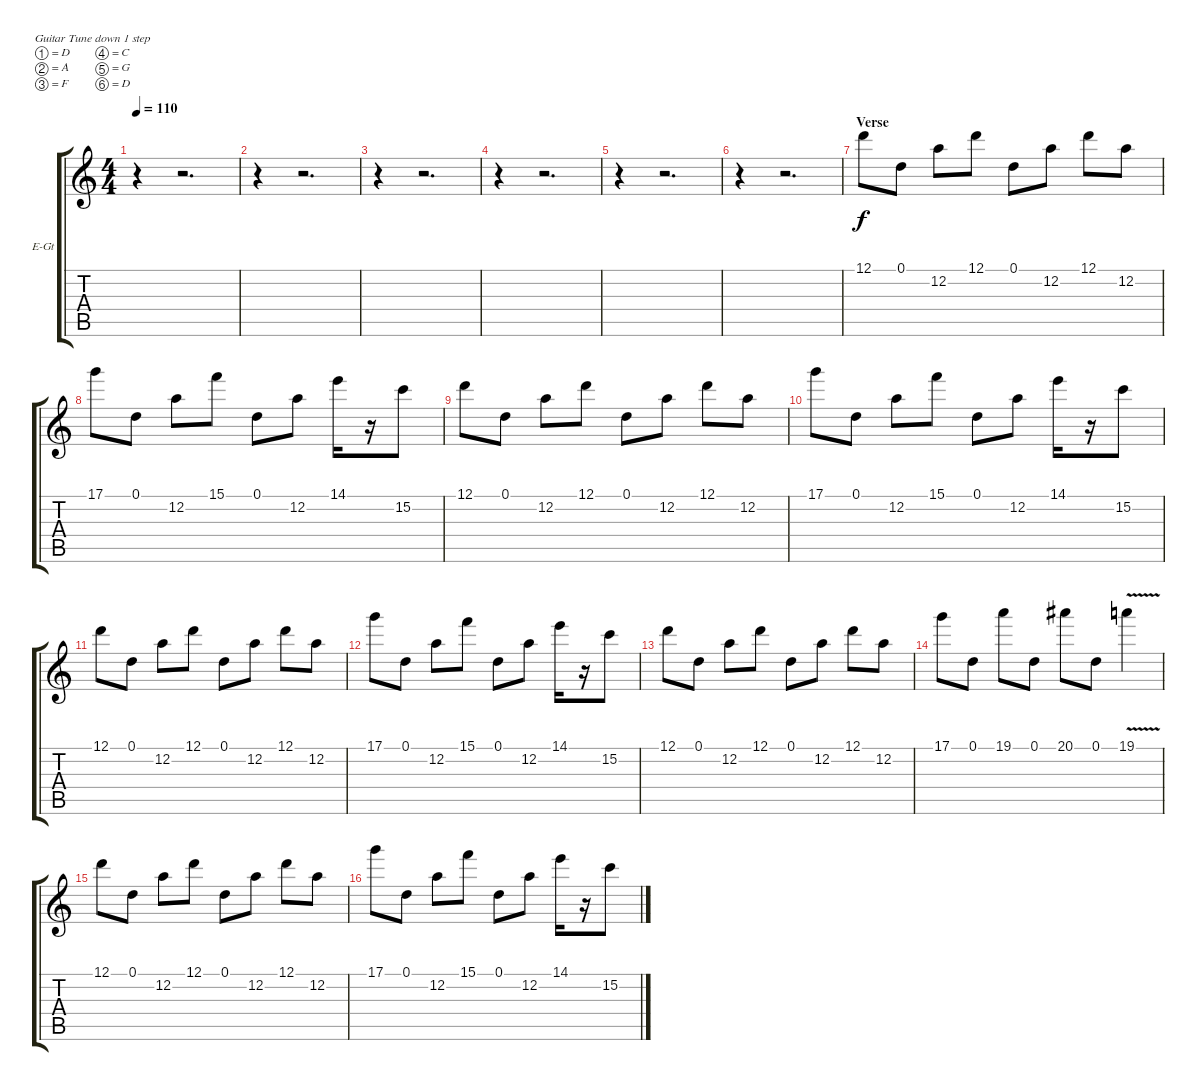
\bracketExtendMode groupsimilarinstruments
\firstSystemTrackNameOrientation horizontal
\otherSystemsTrackNameOrientation horizontal
\track ("Guitar - Lead" "E-Gt") {instrument overdrivenguitar}
\staff {score tabs}
\tuning (D4 A3 F3 C3 G2 D2)
\ts (4 4)
\tempo 110
\clef g2
\ks c
r.4{dy f} r.2{d} |
r.4 r.2{d} |
r.4 r.2{d} |
r.4 r.2{d} |
r.4 r.2{d} |
r.4 r.2{d} |
\section ("" "Verse")
12.1.8{lyrics (0 "") lyrics (1 "") lyrics (2 "") lyrics (3 "") lyrics (4 "")} 0.1.8{lyrics (0 "") lyrics (1 "") lyrics (2 "") lyrics (3 "") lyrics (4 "")} 12.2.8{lyrics (0 "") lyrics (1 "") lyrics (2 "") lyrics (3 "") lyrics (4 "")} 12.1.8{lyrics (0 "") lyrics (1 "") lyrics (2 "") lyrics (3 "") lyrics (4 "")} 0.1.8{lyrics (0 "") lyrics (1 "") lyrics (2 "") lyrics (3 "") lyrics (4 "")} 12.2.8{lyrics (0 "") lyrics (1 "") lyrics (2 "") lyrics (3 "") lyrics (4 "")} 12.1.8{lyrics (0 "") lyrics (1 "") lyrics (2 "") lyrics (3 "") lyrics (4 "")} 12.2.8{lyrics (0 "") lyrics (1 "") lyrics (2 "") lyrics (3 "") lyrics (4 "")} |
17.1.8{lyrics (0 "") lyrics (1 "") lyrics (2 "") lyrics (3 "") lyrics (4 "")} 0.1.8{lyrics (0 "") lyrics (1 "") lyrics (2 "") lyrics (3 "") lyrics (4 "")} 12.2.8{lyrics (0 "") lyrics (1 "") lyrics (2 "") lyrics (3 "") lyrics (4 "")} 15.1.8{lyrics (0 "") lyrics (1 "") lyrics (2 "") lyrics (3 "") lyrics (4 "")} 0.1.8{lyrics (0 "") lyrics (1 "") lyrics (2 "") lyrics (3 "") lyrics (4 "")} 12.2.8{lyrics (0 "") lyrics (1 "") lyrics (2 "") lyrics (3 "") lyrics (4 "")} 14.1.16{lyrics (0 "") lyrics (1 "") lyrics (2 "") lyrics (3 "") lyrics (4 "")} r.16 15.2.8{lyrics (0 "") lyrics (1 "") lyrics (2 "") lyrics (3 "") lyrics (4 "")} |
12.1.8{lyrics (0 "") lyrics (1 "") lyrics (2 "") lyrics (3 "") lyrics (4 "")} 0.1.8{lyrics (0 "") lyrics (1 "") lyrics (2 "") lyrics (3 "") lyrics (4 "")} 12.2.8{lyrics (0 "") lyrics (1 "") lyrics (2 "") lyrics (3 "") lyrics (4 "")} 12.1.8{lyrics (0 "") lyrics (1 "") lyrics (2 "") lyrics (3 "") lyrics (4 "")} 0.1.8{lyrics (0 "") lyrics (1 "") lyrics (2 "") lyrics (3 "") lyrics (4 "")} 12.2.8{lyrics (0 "") lyrics (1 "") lyrics (2 "") lyrics (3 "") lyrics (4 "")} 12.1.8{lyrics (0 "") lyrics (1 "") lyrics (2 "") lyrics (3 "") lyrics (4 "")} 12.2.8{lyrics (0 "") lyrics (1 "") lyrics (2 "") lyrics (3 "") lyrics (4 "")} |
17.1.8{lyrics (0 "") lyrics (1 "") lyrics (2 "") lyrics (3 "") lyrics (4 "")} 0.1.8{lyrics (0 "") lyrics (1 "") lyrics (2 "") lyrics (3 "") lyrics (4 "")} 12.2.8{lyrics (0 "") lyrics (1 "") lyrics (2 "") lyrics (3 "") lyrics (4 "")} 15.1.8{lyrics (0 "") lyrics (1 "") lyrics (2 "") lyrics (3 "") lyrics (4 "")} 0.1.8{lyrics (0 "") lyrics (1 "") lyrics (2 "") lyrics (3 "") lyrics (4 "")} 12.2.8{lyrics (0 "") lyrics (1 "") lyrics (2 "") lyrics (3 "") lyrics (4 "")} 14.1.16{lyrics (0 "") lyrics (1 "") lyrics (2 "") lyrics (3 "") lyrics (4 "")} r.16 15.2.8{lyrics (0 "") lyrics (1 "") lyrics (2 "") lyrics (3 "") lyrics (4 "")} |
12.1.8{lyrics (0 "") lyrics (1 "") lyrics (2 "") lyrics (3 "") lyrics (4 "")} 0.1.8{lyrics (0 "") lyrics (1 "") lyrics (2 "") lyrics (3 "") lyrics (4 "")} 12.2.8{lyrics (0 "") lyrics (1 "") lyrics (2 "") lyrics (3 "") lyrics (4 "")} 12.1.8{lyrics (0 "") lyrics (1 "") lyrics (2 "") lyrics (3 "") lyrics (4 "")} 0.1.8{lyrics (0 "") lyrics (1 "") lyrics (2 "") lyrics (3 "") lyrics (4 "")} 12.2.8{lyrics (0 "") lyrics (1 "") lyrics (2 "") lyrics (3 "") lyrics (4 "")} 12.1.8{lyrics (0 "") lyrics (1 "") lyrics (2 "") lyrics (3 "") lyrics (4 "")} 12.2.8{lyrics (0 "") lyrics (1 "") lyrics (2 "") lyrics (3 "") lyrics (4 "")} |
17.1.8{lyrics (0 "") lyrics (1 "") lyrics (2 "") lyrics (3 "") lyrics (4 "")} 0.1.8{lyrics (0 "") lyrics (1 "") lyrics (2 "") lyrics (3 "") lyrics (4 "")} 12.2.8{lyrics (0 "") lyrics (1 "") lyrics (2 "") lyrics (3 "") lyrics (4 "")} 15.1.8{lyrics (0 "") lyrics (1 "") lyrics (2 "") lyrics (3 "") lyrics (4 "")} 0.1.8{lyrics (0 "") lyrics (1 "") lyrics (2 "") lyrics (3 "") lyrics (4 "")} 12.2.8{lyrics (0 "") lyrics (1 "") lyrics (2 "") lyrics (3 "") lyrics (4 "")} 14.1.16{lyrics (0 "") lyrics (1 "") lyrics (2 "") lyrics (3 "") lyrics (4 "")} r.16 15.2.8{lyrics (0 "") lyrics (1 "") lyrics (2 "") lyrics (3 "") lyrics (4 "")} |
12.1.8{lyrics (0 "") lyrics (1 "") lyrics (2 "") lyrics (3 "") lyrics (4 "")} 0.1.8{lyrics (0 "") lyrics (1 "") lyrics (2 "") lyrics (3 "") lyrics (4 "")} 12.2.8{lyrics (0 "") lyrics (1 "") lyrics (2 "") lyrics (3 "") lyrics (4 "")} 12.1.8{lyrics (0 "") lyrics (1 "") lyrics (2 "") lyrics (3 "") lyrics (4 "")} 0.1.8{lyrics (0 "") lyrics (1 "") lyrics (2 "") lyrics (3 "") lyrics (4 "")} 12.2.8{lyrics (0 "") lyrics (1 "") lyrics (2 "") lyrics (3 "") lyrics (4 "")} 12.1.8{lyrics (0 "") lyrics (1 "") lyrics (2 "") lyrics (3 "") lyrics (4 "")} 12.2.8{lyrics (0 "") lyrics (1 "") lyrics (2 "") lyrics (3 "") lyrics (4 "")} |
17.1.8{lyrics (0 "") lyrics (1 "") lyrics (2 "") lyrics (3 "") lyrics (4 "")} 0.1.8{lyrics (0 "") lyrics (1 "") lyrics (2 "") lyrics (3 "") lyrics (4 "")} 19.1.8{lyrics (0 "") lyrics (1 "") lyrics (2 "") lyrics (3 "") lyrics (4 "")} 0.1.8{lyrics (0 "") lyrics (1 "") lyrics (2 "") lyrics (3 "") lyrics (4 "")} 20.1.8{lyrics (0 "") lyrics (1 "") lyrics (2 "") lyrics (3 "") lyrics (4 "")} 0.1.8{lyrics (0 "") lyrics (1 "") lyrics (2 "") lyrics (3 "") lyrics (4 "")} 19.1{v}.4{lyrics (0 "") lyrics (1 "") lyrics (2 "") lyrics (3 "") lyrics (4 "")} |
12.1.8{lyrics (0 "") lyrics (1 "") lyrics (2 "") lyrics (3 "") lyrics (4 "")} 0.1.8{lyrics (0 "") lyrics (1 "") lyrics (2 "") lyrics (3 "") lyrics (4 "")} 12.2.8{lyrics (0 "") lyrics (1 "") lyrics (2 "") lyrics (3 "") lyrics (4 "")} 12.1.8{lyrics (0 "") lyrics (1 "") lyrics (2 "") lyrics (3 "") lyrics (4 "")} 0.1.8{lyrics (0 "") lyrics (1 "") lyrics (2 "") lyrics (3 "") lyrics (4 "")} 12.2.8{lyrics (0 "") lyrics (1 "") lyrics (2 "") lyrics (3 "") lyrics (4 "")} 12.1.8{lyrics (0 "") lyrics (1 "") lyrics (2 "") lyrics (3 "") lyrics (4 "")} 12.2.8{lyrics (0 "") lyrics (1 "") lyrics (2 "") lyrics (3 "") lyrics (4 "")} |
17.1.8{lyrics (0 "") lyrics (1 "") lyrics (2 "") lyrics (3 "") lyrics (4 "")} 0.1.8{lyrics (0 "") lyrics (1 "") lyrics (2 "") lyrics (3 "") lyrics (4 "")} 12.2.8{lyrics (0 "") lyrics (1 "") lyrics (2 "") lyrics (3 "") lyrics (4 "")} 15.1.8{lyrics (0 "") lyrics (1 "") lyrics (2 "") lyrics (3 "") lyrics (4 "")} 0.1.8{lyrics (0 "") lyrics (1 "") lyrics (2 "") lyrics (3 "") lyrics (4 "")} 12.2.8{lyrics (0 "") lyrics (1 "") lyrics (2 "") lyrics (3 "") lyrics (4 "")} 14.1.16{lyrics (0 "") lyrics (1 "") lyrics (2 "") lyrics (3 "") lyrics (4 "")} r.16 15.2.8{lyrics (0 "") lyrics (1 "") lyrics (2 "") lyrics (3 "") lyrics (4 "")}
